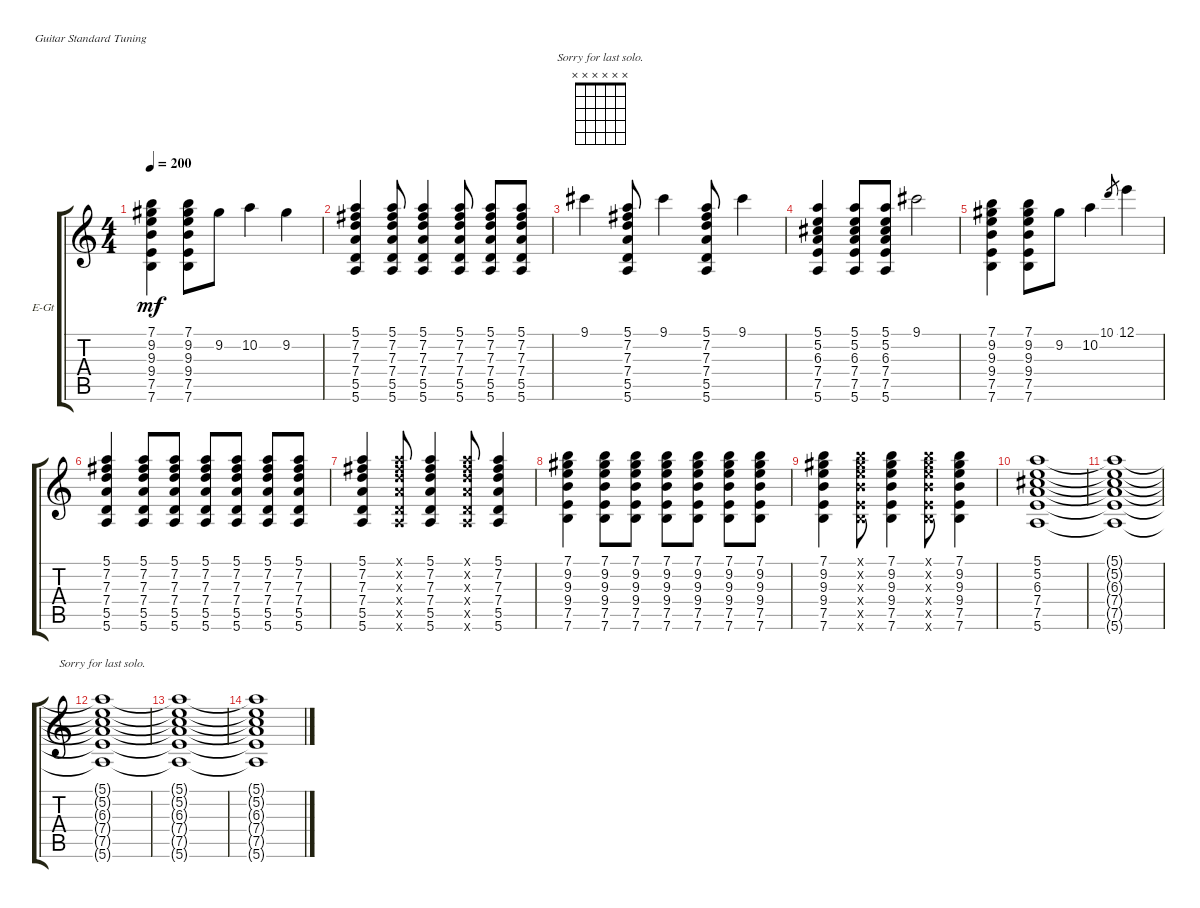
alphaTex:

\defaultSystemsLayout 4
\bracketExtendMode groupsimilarinstruments
\firstSystemTrackNameOrientation horizontal
\otherSystemsTrackNameOrientation horizontal
\track ("Electric Guitar" "E-Gt") {instrument distortionguitar}
\staff {score tabs}
\tuning (E4 B3 G3 D3 A2 E2)
\chord ("Sorry for last solo." x x x x x x)
\ts (4 4)
\tempo 200
\clef g2
\ks c
(7.6 7.5 9.4 9.3 9.2 7.1).4{dy mf} (7.6 7.5 9.4 9.3 9.2 7.1).8 9.2.8 10.2.4 9.2.4 |
(5.6 5.5 7.4 7.3 7.2 5.1).4 (5.6 5.5 7.4 7.3 7.2 5.1).8 (5.6 5.5 7.4 7.3 7.2 5.1).4 (5.6 5.5 7.4 7.3 7.2 5.1).8 (5.6 5.5 7.4 7.3 7.2 5.1).8 (5.6 5.5 7.4 7.3 7.2 5.1).8 |
9.1.4 (5.6 5.5 7.4 7.3 7.2 5.1).8 9.1.4 (5.6 5.5 7.4 7.3 7.2 5.1).8 9.1.4 |
(5.6 7.5 7.4 6.3 5.2 5.1).4 (5.6 7.5 7.4 6.3 5.2 5.1).8 (5.6 7.5 7.4 6.3 5.2 5.1).8 9.1.2 |
(7.6 7.5 9.4 9.3 9.2 7.1).4 (7.6 7.5 9.4 9.3 9.2 7.1).8 9.2.8 10.2.4 10.1.8{gr} 12.1.4 |
(5.6 5.5 7.4 7.3 7.2 5.1).4 (5.6 5.5 7.4 7.3 7.2 5.1).8 (5.6 5.5 7.4 7.3 7.2 5.1).8 (5.6 5.5 7.4 7.3 7.2 5.1).8 (5.6 5.5 7.4 7.3 7.2 5.1).8 (5.6 5.5 7.4 7.3 7.2 5.1).8 (5.6 5.5 7.4 7.3 7.2 5.1).8 |
(5.6 5.5 7.4 7.3 7.2 5.1).4 (5.6{x} 5.5{x} 7.4{x} 7.3{x} 7.2{x} 5.1{x}).8 (5.6 5.5 7.4 7.3 7.2 5.1).4 (5.6{x} 5.5{x} 7.4{x} 7.3{x} 7.2{x} 5.1{x}).8 (5.6 5.5 7.4 7.3 7.2 5.1).4 |
(7.6 7.5 9.4 9.3 9.2 7.1).4 (7.6 7.5 9.4 9.3 9.2 7.1).8 (7.6 7.5 9.4 9.3 9.2 7.1).8 (7.6 7.5 9.4 9.3 9.2 7.1).8 (7.6 7.5 9.4 9.3 9.2 7.1).8 (7.6 7.5 9.4 9.3 9.2 7.1).8 (7.6 7.5 9.4 9.3 9.2 7.1).8 |
(7.6 7.5 9.4 9.3 9.2 7.1).4 (7.6{x} 7.5{x} 9.4{x} 9.3{x} 9.2{x} 7.1{x}).8 (7.6 7.5 9.4 9.3 9.2 7.1).4 (7.6{x} 7.5{x} 9.4{x} 9.3{x} 9.2{x} 7.1{x}).8 (7.6 7.5 9.4 9.3 9.2 7.1).4 |
(5.6 7.5 7.4 6.3 5.2 5.1).1 |
(5.1{t} 5.2{t} 6.3{t} 7.4{t} 7.5{t} 5.6{t}).1 |
(5.6{t} 7.5{t} 7.4{t} 6.3{t} 5.2{t} 5.1{t}).1{ch "Sorry for last solo."} |
(5.1{t} 5.2{t} 6.3{t} 7.4{t} 7.5{t} 5.6{t}).1 |
(5.1{t} 5.2{t} 6.3{t} 7.4{t} 7.5{t} 5.6{t}).1
